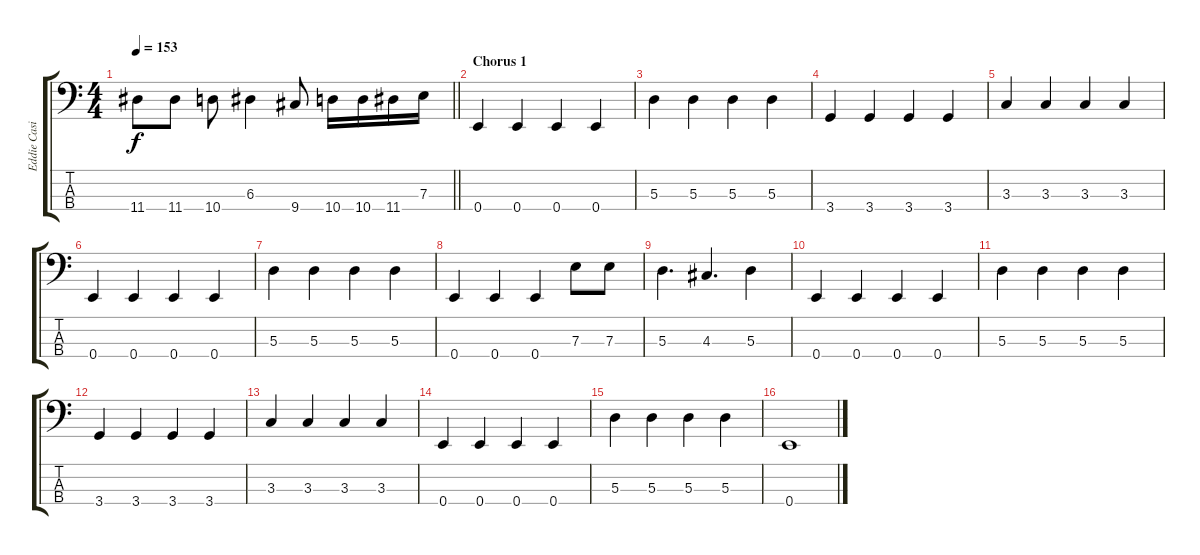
\track ("Eddie Casillas" "Eddie Casi") {instrument electricbassfinger}
\staff {score tabs}
\tuning (G2 D2 A1 E1) {hide}
\ts (4 4)
\tempo 153
\clef f4
\barLineRight lightlight
\ks c
11.4.8{dy f} 11.4.8 10.4.8 6.3.4 9.4.8 10.4.16 10.4.16 11.4.16 7.3.16 |
\section ("" "Chorus 1")
0.4.4 0.4.4 0.4.4 0.4.4 |
5.3.4 5.3.4 5.3.4 5.3.4 |
3.4.4 3.4.4 3.4.4 3.4.4 |
3.3.4 3.3.4 3.3.4 3.3.4 |
0.4.4 0.4.4 0.4.4 0.4.4 |
5.3.4 5.3.4 5.3.4 5.3.4 |
0.4.4 0.4.4 0.4.4 7.3.8 7.3.8 |
5.3.4{d} 4.3.4{d} 5.3.4 |
0.4.4 0.4.4 0.4.4 0.4.4 |
5.3.4 5.3.4 5.3.4 5.3.4 |
3.4.4 3.4.4 3.4.4 3.4.4 |
3.3.4 3.3.4 3.3.4 3.3.4 |
0.4.4 0.4.4 0.4.4 0.4.4 |
5.3.4 5.3.4 5.3.4 5.3.4 |
0.4.1
